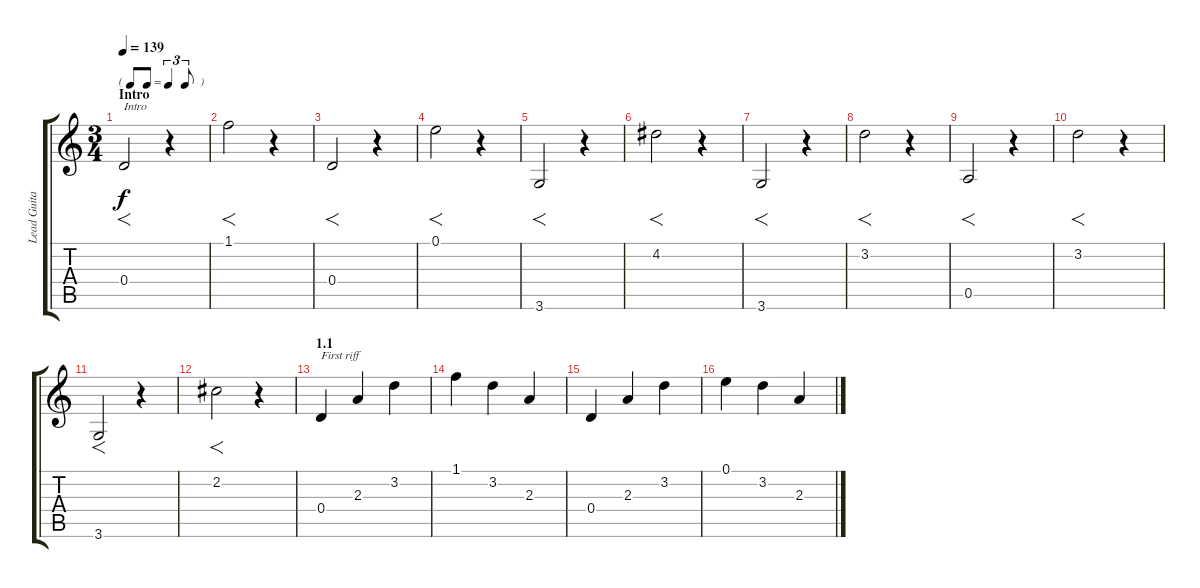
\track ("Lead Guitar" "Lead Guita") {instrument electricguitarjazz}
\staff {score tabs}
\tuning (E4 B3 G3 D3 A2 E2) {hide}
\ts (3 4)
\tf triplet8th
\section ("" "Intro")
\tempo 139
\clef g2
\ks c
0.4.2{f txt "Intro" dy f instrument electricguitarjazz} r.4 |
1.1.2{f} r.4 |
0.4.2{f} r.4 |
0.1.2{f} r.4 |
3.6.2{f} r.4 |
4.2.2{f} r.4 |
3.6.2{f} r.4 |
3.2.2{f} r.4 |
0.5.2{f} r.4 |
3.2.2{f} r.4 |
3.6.2{f} r.4 |
2.2.2{f} r.4 |
\section ("" "1.1")
0.4.4{txt "First riff"} 2.3.4 3.2.4 |
1.1.4 3.2.4 2.3.4 |
0.4.4 2.3.4 3.2.4 |
0.1.4 3.2.4 2.3.4
